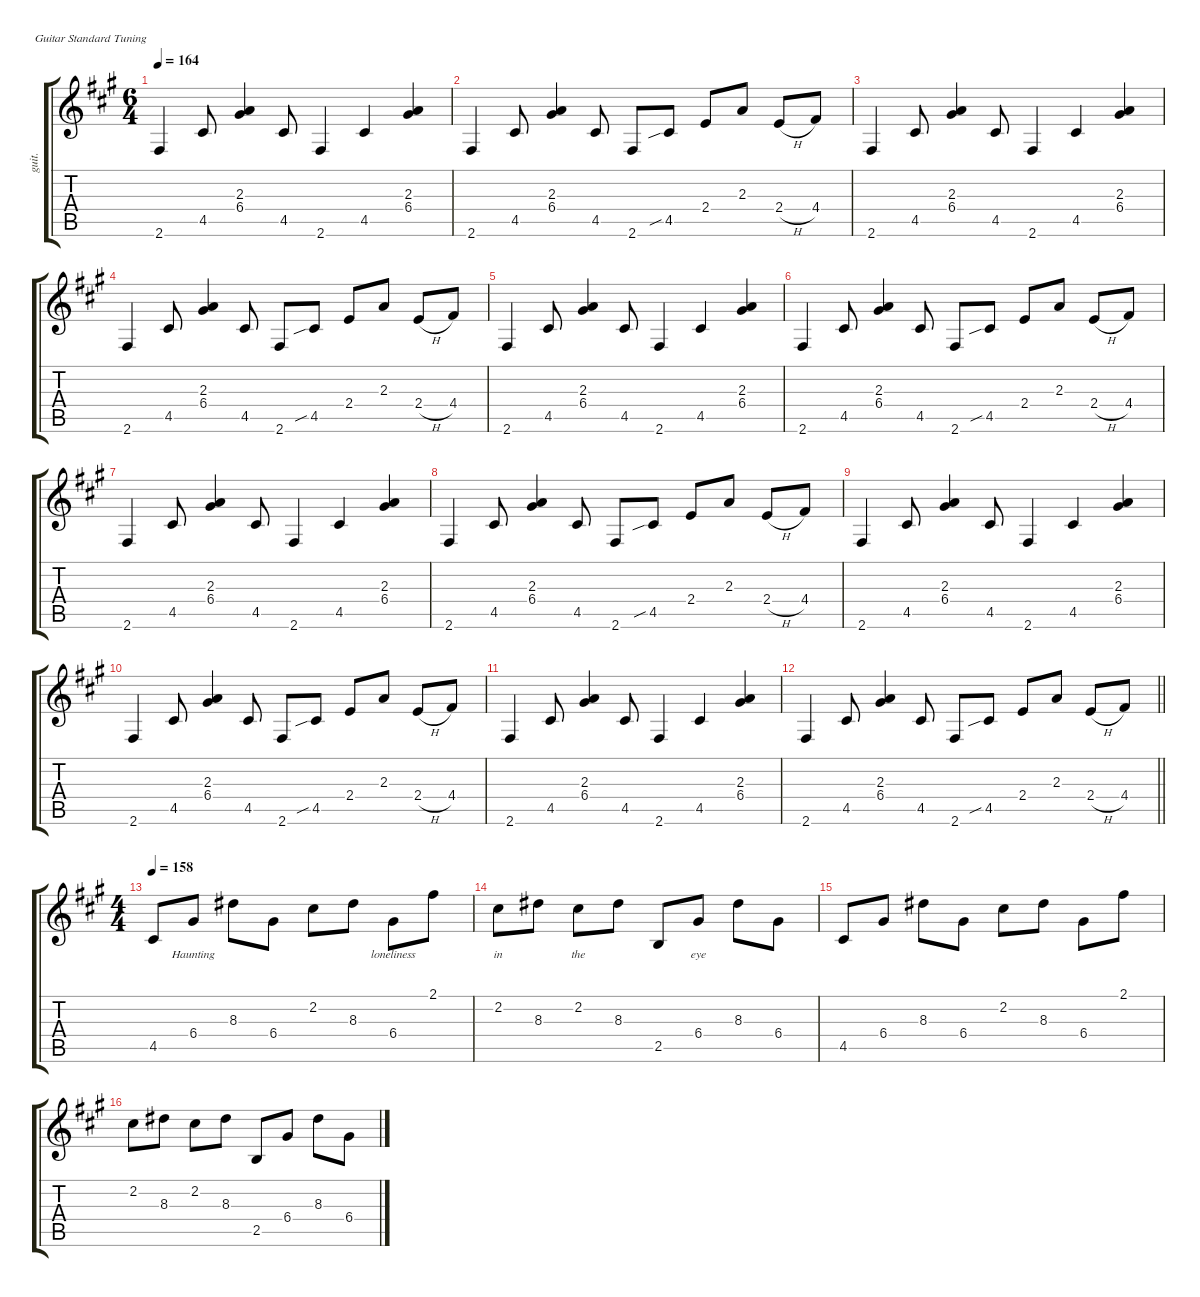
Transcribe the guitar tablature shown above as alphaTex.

\defaultSystemsLayout 4
\hideDynamics
\bracketExtendMode groupsimilarinstruments
\otherSystemsTrackNameOrientation horizontal
\track ("Guitar 1-show" "guit.") {defaultSystemsLayout 8 mute instrument electricguitarjazz}
\staff {score tabs}
\tuning (E4 B3 G3 D3 A2 E2)
\ts (6 4)
\tempo 164
\clef g2
\ks f#minor
2.6{acc #}.4{dy f beam Up} 4.5{acc #}.8{beam Up} (2.3{acc forcenatural} 6.4{acc #}).4{beam Up} 4.5{acc #}.8{beam Up} 2.6{acc #}.4{beam Up} 4.5{acc #}.4{beam Up} (2.3{acc forcenatural} 6.4{acc #}).4{beam Up} |
2.6{acc #}.4{beam Up} 4.5{acc #}.8{beam Up} (2.3{acc forcenatural} 6.4{acc #}).4{beam Up} 4.5{acc #}.8{beam Up} 2.6{acc #}.8{beam Up} 4.5{sib acc #}.8{beam Up} 2.4{acc forcenatural}.8{beam Up} 2.3{acc forcenatural}.8{beam Up} 2.4{h acc forcenatural}.8{beam Up} 4.4{acc #}.8{beam Up} |
2.6{acc #}.4{beam Up} 4.5{acc #}.8{beam Up} (2.3{acc forcenatural} 6.4{acc #}).4{beam Up} 4.5{acc #}.8{beam Up} 2.6{acc #}.4{beam Up} 4.5{acc #}.4{beam Up} (2.3{acc forcenatural} 6.4{acc #}).4{beam Up} |
2.6{acc #}.4{beam Up} 4.5{acc #}.8{beam Up} (2.3{acc forcenatural} 6.4{acc #}).4{beam Up} 4.5{acc #}.8{beam Up} 2.6{acc #}.8{beam Up} 4.5{sib acc #}.8{beam Up} 2.4{acc forcenatural}.8{beam Up} 2.3{acc forcenatural}.8{beam Up} 2.4{h acc forcenatural}.8{beam Up} 4.4{acc #}.8{beam Up} |
2.6{acc #}.4{beam Up} 4.5{acc #}.8{beam Up} (2.3{acc forcenatural} 6.4{acc #}).4{beam Up} 4.5{acc #}.8{beam Up} 2.6{acc #}.4{beam Up} 4.5{acc #}.4{beam Up} (2.3{acc forcenatural} 6.4{acc #}).4{beam Up} |
2.6{acc #}.4{beam Up} 4.5{acc #}.8{beam Up} (2.3{acc forcenatural} 6.4{acc #}).4{beam Up} 4.5{acc #}.8{beam Up} 2.6{acc #}.8{beam Up} 4.5{sib acc #}.8{beam Up} 2.4{acc forcenatural}.8{beam Up} 2.3{acc forcenatural}.8{beam Up} 2.4{h acc forcenatural}.8{beam Up} 4.4{acc #}.8{beam Up} |
2.6{acc #}.4{beam Up} 4.5{acc #}.8{beam Up} (2.3{acc forcenatural} 6.4{acc #}).4{beam Up} 4.5{acc #}.8{beam Up} 2.6{acc #}.4{beam Up} 4.5{acc #}.4{beam Up} (2.3{acc forcenatural} 6.4{acc #}).4{beam Up} |
2.6{acc #}.4{beam Up} 4.5{acc #}.8{beam Up} (2.3{acc forcenatural} 6.4{acc #}).4{beam Up} 4.5{acc #}.8{beam Up} 2.6{acc #}.8{beam Up} 4.5{sib acc #}.8{beam Up} 2.4{acc forcenatural}.8{beam Up} 2.3{acc forcenatural}.8{beam Up} 2.4{h acc forcenatural}.8{beam Up} 4.4{acc #}.8{beam Up} |
2.6{acc #}.4{beam Up} 4.5{acc #}.8{beam Up} (2.3{acc forcenatural} 6.4{acc #}).4{beam Up} 4.5{acc #}.8{beam Up} 2.6{acc #}.4{beam Up} 4.5{acc #}.4{beam Up} (2.3{acc forcenatural} 6.4{acc #}).4{beam Up} |
2.6{acc #}.4{beam Up} 4.5{acc #}.8{beam Up} (2.3{acc forcenatural} 6.4{acc #}).4{beam Up} 4.5{acc #}.8{beam Up} 2.6{acc #}.8{beam Up} 4.5{sib acc #}.8{beam Up} 2.4{acc forcenatural}.8{beam Up} 2.3{acc forcenatural}.8{beam Up} 2.4{h acc forcenatural}.8{beam Up} 4.4{acc #}.8{beam Up} |
2.6{acc #}.4{beam Up} 4.5{acc #}.8{beam Up} (2.3{acc forcenatural} 6.4{acc #}).4{beam Up} 4.5{acc #}.8{beam Up} 2.6{acc #}.4{beam Up} 4.5{acc #}.4{beam Up} (2.3{acc forcenatural} 6.4{acc #}).4{beam Up} |
\barLineRight lightlight
2.6{acc #}.4{beam Up} 4.5{acc #}.8{beam Up} (2.3{acc forcenatural} 6.4{acc #}).4{beam Up} 4.5{acc #}.8{beam Up} 2.6{acc #}.8{beam Up} 4.5{sib acc #}.8{beam Up} 2.4{acc forcenatural}.8{beam Up} 2.3{acc forcenatural}.8{beam Up} 2.4{h acc forcenatural}.8{beam Up} 4.4{acc #}.8{beam Up} |
\ts (4 4)
\beaming (8 2 2 2 2)
\tempo 158
4.5{acc #}.8{beam Up} 6.4{acc #}.8{lyrics (0 "Haunting") lyrics (1 "") lyrics (2 "") lyrics (3 "") lyrics (4 "") beam Up} 8.3{acc #}.8{beam Down} 6.4{acc #}.8{beam Down} 2.2{acc #}.8{beam Down} 8.3{acc #}.8{beam Down} 6.4{acc #}.8{lyrics (0 "loneliness") lyrics (1 "") lyrics (2 "") lyrics (3 "") lyrics (4 "") beam Down} 2.1{acc #}.8{beam Down} |
2.2{acc #}.8{lyrics (0 "in") lyrics (1 "") lyrics (2 "") lyrics (3 "") lyrics (4 "") beam Down} 8.3{acc #}.8{beam Down} 2.2{acc #}.8{lyrics (0 "the") lyrics (1 "") lyrics (2 "") lyrics (3 "") lyrics (4 "") beam Down} 8.3{acc #}.8{beam Down} 2.5{acc forcenatural}.8{beam Up} 6.4{acc #}.8{lyrics (0 "eye") lyrics (1 "") lyrics (2 "") lyrics (3 "") lyrics (4 "") beam Up} 8.3{acc #}.8{beam Down} 6.4{acc #}.8{beam Down} |
4.5{acc #}.8{beam Up} 6.4{acc #}.8{beam Up} 8.3{acc #}.8{beam Down} 6.4{acc #}.8{beam Down} 2.2{acc #}.8{beam Down} 8.3{acc #}.8{beam Down} 6.4{acc #}.8{beam Down} 2.1{acc #}.8{beam Down} |
2.2{acc #}.8{beam Down} 8.3{acc #}.8{beam Down} 2.2{acc #}.8{beam Down} 8.3{acc #}.8{beam Down} 2.5{acc forcenatural}.8{beam Up} 6.4{acc #}.8{beam Up} 8.3{acc #}.8{beam Down} 6.4{acc #}.8{beam Down}
